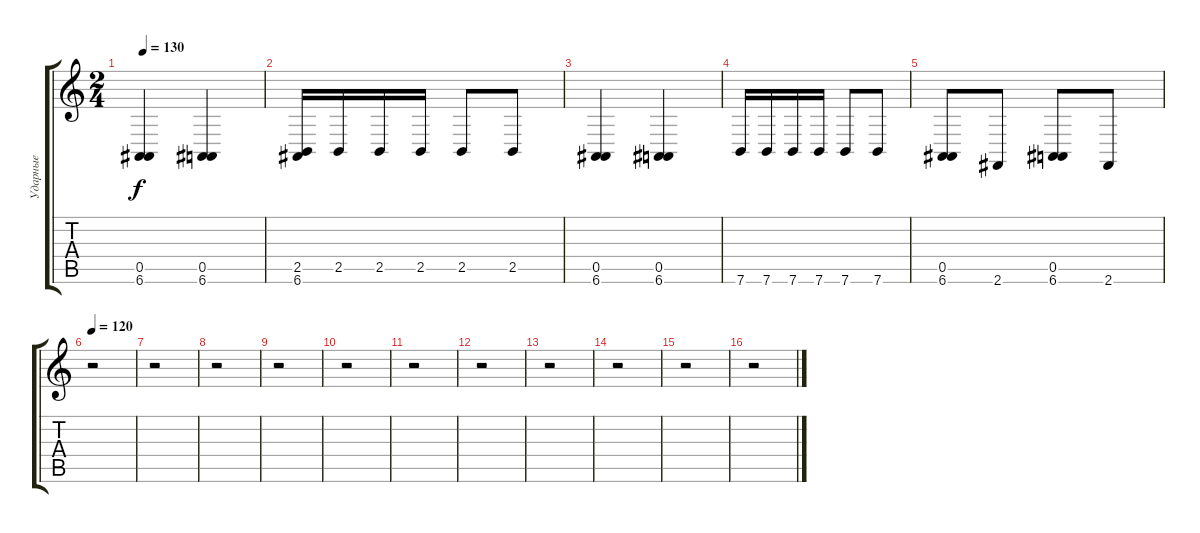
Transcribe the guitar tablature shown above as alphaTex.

\track ("Ударные" "Ударные") {instrument acousticgrandpiano}
\staff {score tabs}
\tuning (E4 B3 G3 D3 A2 E2) {hide}
\ts (2 4)
\tempo 130
\clef g2
\ks c
(0.5 6.6).4{dy f} (0.5 6.6).4 |
(2.5 6.6).16 2.5.16 2.5.16 2.5.16 2.5.8 2.5.8 |
(0.5 6.6).4 (0.5 6.6).4 |
7.6.16 7.6.16 7.6.16 7.6.16 7.6.8 7.6.8 |
(0.5 6.6).8 2.6.8 (0.5 6.6).8 2.6.8 |
\tempo 120
r.2 |
r.2 |
r.2 |
r.2 |
r.2 |
r.2 |
r.2 |
r.2 |
r.2 |
r.2 |
r.2
